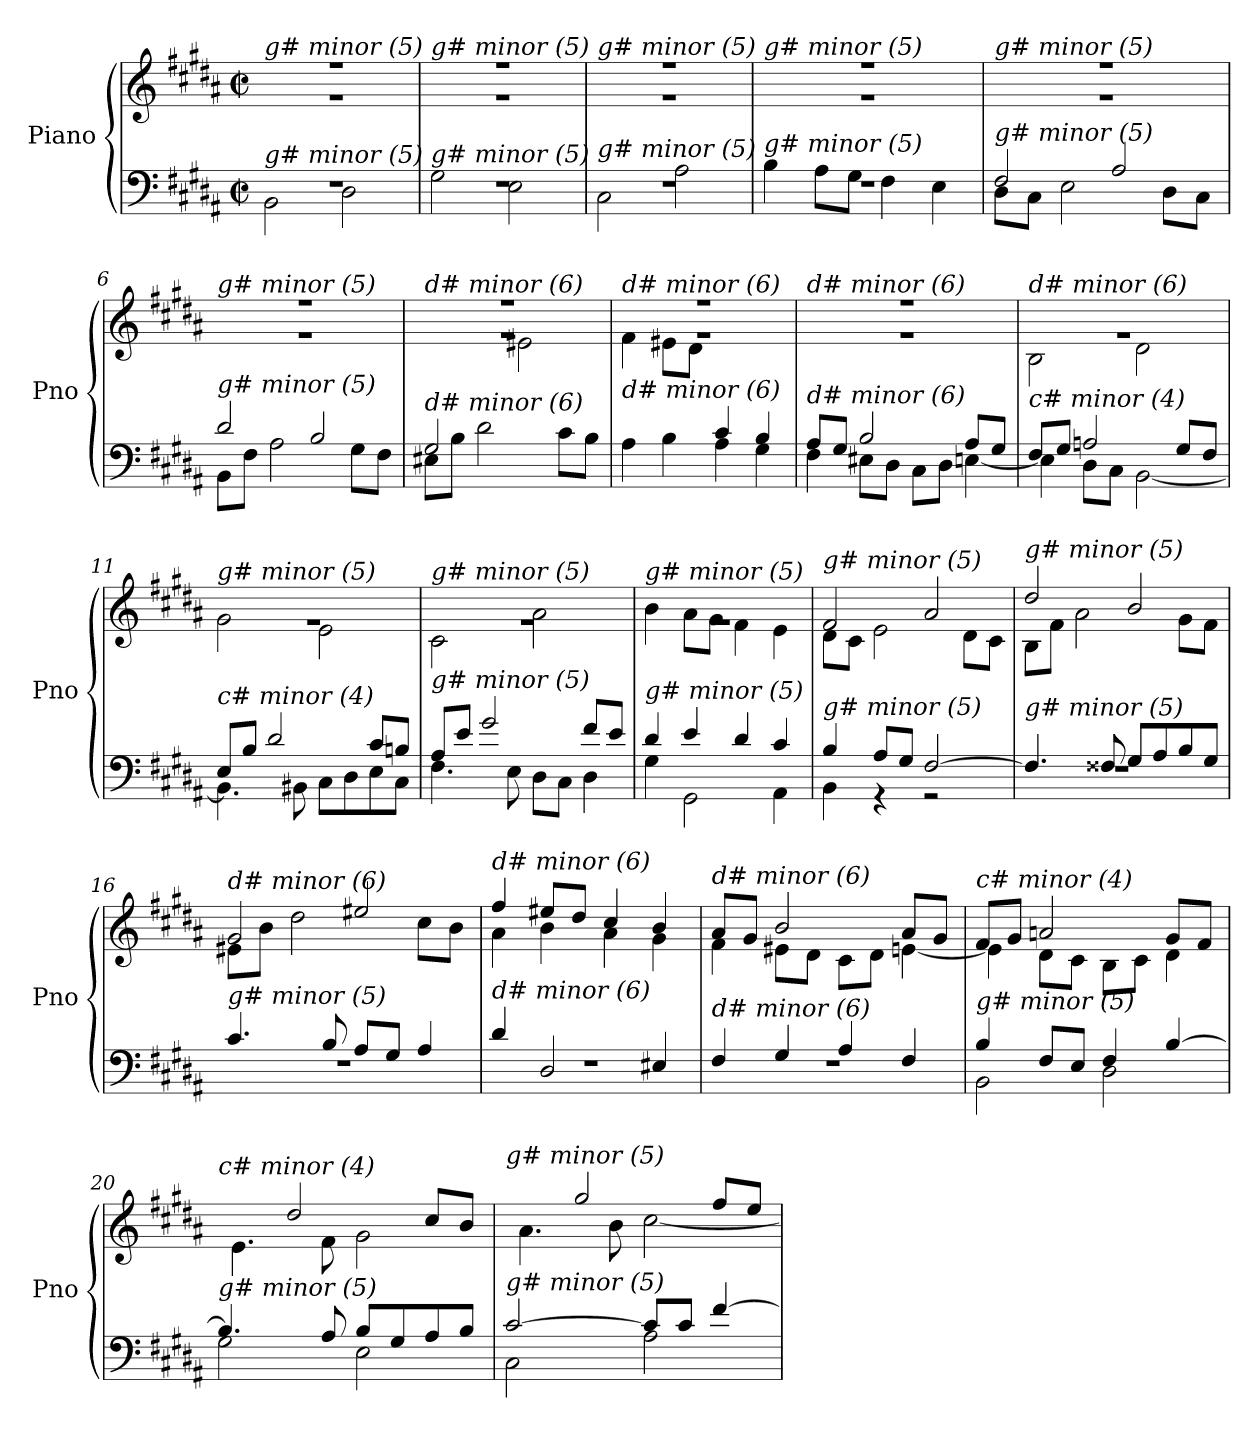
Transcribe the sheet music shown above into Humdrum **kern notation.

**kern	**kern
*part1	*part1
*staff2	*staff1
*I"Piano	*
*I'Pno	*
*clefF4	*clefG2
*k[f#c#g#d#a#]	*k[f#c#g#d#a#]
*M2/2	*M2/2
*met(c|)	*met(c|)
=1	=1
*^	*^
!	!	!LO:TX:i:t=g# minor (5)	!
!LO:TX:i:t=g# minor (5)	!	!	!
1rF	2BB\	1rg	1rff
.	2D#\	.	.
=2	=2	=2	=2
!	!	!LO:TX:i:t=g# minor (5)	!
!LO:TX:i:t=g# minor (5)	!	!	!
1rF	2G#\	1rg	1rff
.	2E\	.	.
=3	=3	=3	=3
!	!	!LO:TX:i:t=g# minor (5)	!
!LO:TX:i:t=g# minor (5)	!	!	!
1rF	2C#\	1rg	1rff
.	2A#\	.	.
=4	=4	=4	=4
!	!	!LO:TX:i:t=g# minor (5)	!
!LO:TX:i:t=g# minor (5)	!	!	!
1rF	4B\	1rg	1rff
.	8A#\L	.	.
.	8G#\J	.	.
.	4F#\	.	.
.	4E\	.	.
=5	=5	=5	=5
!	!	!LO:TX:i:t=g# minor (5)	!
!LO:TX:i:t=g# minor (5)	!	!	!
2F#/	8D#\L	1rg	1rff
.	8C#\J	.	.
.	2E\	.	.
2A#/	.	.	.
.	8D#\L	.	.
.	8C#\J	.	.
=6	=6	=6	=6
!	!	!LO:TX:i:t=g# minor (5)	!
!LO:TX:i:t=g# minor (5)	!	!	!
2d#/	8BB\L	1rg	1rff
.	8F#\J	.	.
.	2A#\	.	.
2B/	.	.	.
.	8G#\L	.	.
.	8F#\J	.	.
!!LO:LB:g=z
=7	=7	=7	=7
*	*	*	*^
!	!	!LO:TX:i:t=d# minor (6)	!	!
!LO:TX:i:t=d# minor (6)	!	!	!	!
2G#/	8E#X\L	1rg	1rff	2ryy
.	8B\J	.	.	.
.	2d#\	.	.	.
2ryy	.	.	.	2e#X\
.	8c#\L	.	.	.
.	8B\J	.	.	.
=8	=8	=8	=8	=8
!	!	!LO:TX:i:t=d# minor (6)	!	!
!LO:TX:i:t=d# minor (6)	!	!	!	!
2ryy	4A#\	1rg	1rff	4f#\
.	4B\	.	.	8e#X\L
.	.	.	.	8d#\J
4c#/	4A#\	.	.	2ryy
4B/	4G#\	.	.	.
*	*	*	*v	*v
=9	=9	=9	=9
!	!	!LO:TX:i:t=d# minor (6)	!
!LO:TX:i:t=d# minor (6)	!	!	!
8A#/L	4F#\	1rg	1rff
8G#/J	.	.	.
2B/	8E#X\L	.	.
.	8D#\J	.	.
.	8C#\L	.	.
.	8D#\J	.	.
8A#/L	[4En\	.	.
8G#/J	.	.	.
=10	=10	=10	=10
!	!	!LO:TX:i:t=d# minor (6)	!
!LO:TX:i:t=c# minor (4)	!	!	!
8F#/L	4E\]	1rg	2B\
8G#/J	.	.	.
2An/	8D#\L	.	.
.	8C#\J	.	.
.	[2BB\	.	2d#\
8G#/L	.	.	.
8F#/J	.	.	.
=11	=11	=11	=11
!	!	!LO:TX:i:t=g# minor (5)	!
!LO:TX:i:t=c# minor (4)	!	!	!
8E/L	4.BB\]	1rg	2g#\
8B/J	.	.	.
2d#/	.	.	.
.	8BB#X\	.	.
.	8C#\L	.	2e\
.	8D#\	.	.
8c#/L	8E\	.	.
8Bn/J	8C#\J	.	.
!!LO:LB:g=z	!!
=12	=12	=12	=12
!	!	!LO:TX:i:t=g# minor (5)	!
!LO:TX:i:t=g# minor (5)	!	!	!
8A#/L	4.F#\	1rg	2c#\
8e/J	.	.	.
2g#/	.	.	.
.	8E\	.	.
.	8D#\L	.	2a#\
.	8C#\J	.	.
8f#/L	4D#\	.	.
8e/J	.	.	.
=13	=13	=13	=13
!	!	!LO:TX:i:t=g# minor (5)	!
!LO:TX:i:t=g# minor (5)	!	!	!
4d#/	4G#\	1rg	4b\
4e/	2GG#\	.	8a#\L
.	.	.	8g#\J
4d#/	.	.	4f#\
4c#/	4AA#\	.	4e\
=14	=14	=14	=14
!	!	!LO:TX:i:t=g# minor (5)	!
!LO:TX:i:t=g# minor (5)	!	!	!
4B/	4BB\	2f#/	8d#\L
.	.	.	8c#\J
8A#/L	4r	.	2e\
8G#/J	.	.	.
[2F#/	2r	2a#/	.
.	.	.	8d#\L
.	.	.	8c#\J
=15	=15	=15	=15
!	!	!LO:TX:i:t=g# minor (5)	!
!LO:TX:i:t=g# minor (5)	!	!	!
4.F#/]	1rF	2dd#/	8B\L
.	.	.	8f#\J
.	.	.	2a#\
8F##X/	.	.	.
8G#/L	.	2b/	.
8A#/	.	.	.
8B/	.	.	8g#\L
8G#/J	.	.	8f#\J
=16	=16	=16	=16
!	!	!LO:TX:i:t=d# minor (6)	!
!LO:TX:i:t=g# minor (5)	!	!	!
4.c#/	1rF	2g#/	8e#X\L
.	.	.	8b\J
.	.	.	2dd#\
8B/	.	.	.
8A#/L	.	2ee#X/	.
8G#/J	.	.	.
4A#/	.	.	8cc#\L
.	.	.	8b\J
!!LO:LB:g=z	!!
=17	=17	=17	=17
!	!	!LO:TX:i:t=d# minor (6)	!
!LO:TX:i:t=d# minor (6)	!	!	!
4d#/	1rF	4ff#/	4a#\
2D#/	.	8ee#X/L	4b\
.	.	8dd#/J	.
.	.	4cc#/	4a#\
4E#X/	.	4b/	4g#\
=18	=18	=18	=18
!	!	!LO:TX:i:t=d# minor (6)	!
!LO:TX:i:t=d# minor (6)	!	!	!
4F#/	1rF	8a#/L	4f#\
.	.	8g#/J	.
4G#/	.	2b/	8e#X\L
.	.	.	8d#\J
4A#/	.	.	8c#\L
.	.	.	8d#\J
4F#/	.	8a#/L	[4en\
.	.	8g#/J	.
=19	=19	=19	=19
!	!	!LO:TX:i:t=c# minor (4)	!
!LO:TX:i:t=g# minor (5)	!	!	!
4B/	2BB\	8f#/L	4e\]
.	.	8g#/J	.
8F#/L	.	2an/	8d#\L
8E/J	.	.	8c#\J
4F#/	2D#\	.	8B\L
.	.	.	8c#\J
[4B/	.	8g#/L	4d#\
.	.	8f#/J	.
=20	=20	=20	=20
!	!	!LO:TX:i:t=c# minor (4)	!
!LO:TX:i:t=g# minor (5)	!	!	!
4.B/]	2G#\	8e/Lyy	4.e\
.	.	8b/J	.
.	.	2dd#/	.
8A#/	.	.	8f#\
8B/L	2E\	.	2g#\
8G#/	.	.	.
8A#/	.	8cc#/L	.
8B/J	.	8b/J	.
=21	=21	=21	=21
!	!	!LO:TX:i:t=g# minor (5)	!
!LO:TX:i:t=g# minor (5)	!	!	!
[2c#/	2C#\	8a#/Lyy	4.a#\
.	.	8ee/J	.
.	.	2gg#/	.
.	.	.	8b\
8c#/L]	2A#\	.	[2cc#\
8c#/J	.	.	.
[4f#/	.	8ff#/L	.
.	.	8ee/J	.
*v	*v	*	*
*	*v	*v
=	=
*-	*-
